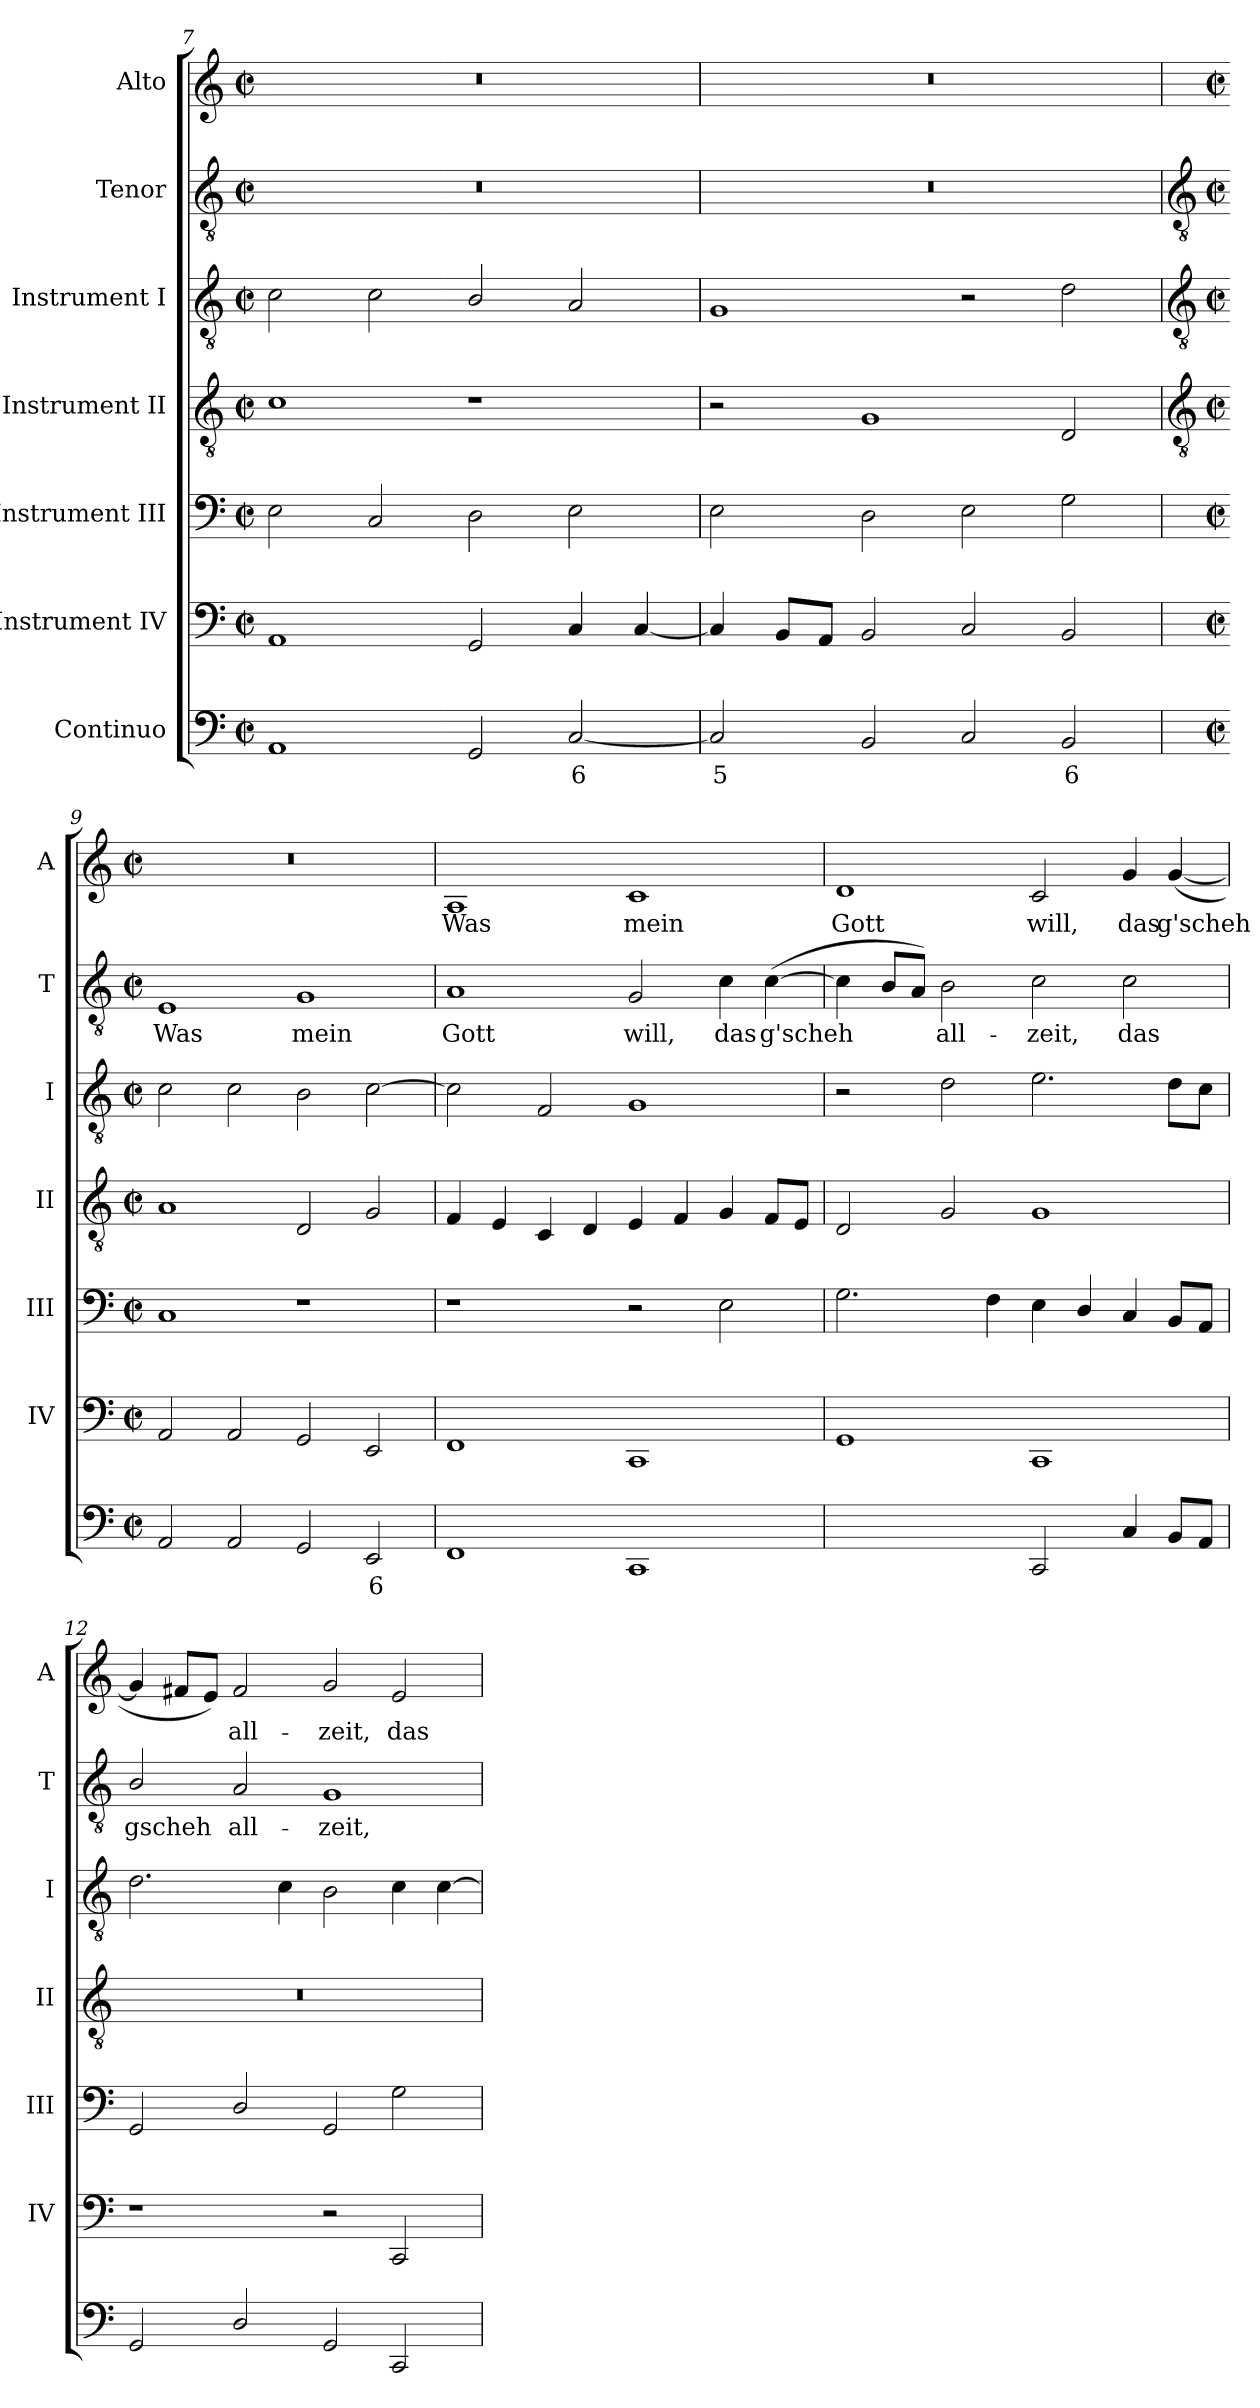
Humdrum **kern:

**kern	**text	**kern	**kern	**kern	**kern	**kern	**text	**kern	**text
*part7	*part7	*part6	*part5	*part4	*part3	*part2	*part2	*part1	*part1
*staff7	*staff7	*staff6	*staff5	*staff4	*staff3	*staff2	*staff2	*staff1	*staff1
*I"Continuo	*	*I"Instrument IV	*I"Instrument III	*I"Instrument II	*I"Instrument I	*I"Tenor	*	*I"Alto	*
*	*	*I'IV	*I'III	*I'II	*I'I	*I'T	*	*I'A	*
*clefF4	*	*clefF4	*clefF4	*clefGv2	*clefGv2	*clefGv2	*	*clefG2	*
*k[]	*	*k[]	*k[]	*k[]	*k[]	*k[]	*	*k[]	*
*C:	*	*C:	*C:	*C:	*C:	*C:	*	*C:	*
*M4/2	*	*M4/2	*M4/2	*M4/2	*M4/2	*M4/2	*	*M4/2	*
*met(c|)	*	*met(c|)	*met(c|)	*met(c|)	*met(c|)	*met(c|)	*	*met(c|)	*
=7	=7	=7	=7	=7	=7	=7	=7	=7	=7
1AA	.	1AA	2E	1c	2c	0r	.	0r	.
.	.	.	2C	.	2c	.	.	.	.
2GG	.	2GG	2D	1r	2B/	.	.	.	.
!	!LO:LY:b	!	!	!	!	!	!	!	!
[2C	6	4C	2E	.	2A	.	.	.	.
.	.	[4C	.	.	.	.	.	.	.
=8	=8	=8	=8	=8	=8	=8	=8	=8	=8
!	!LO:LY:b	!	!	!	!	!	!	!	!
2C]	5	4C]	2E	2r	1G	0r	.	0r	.
.	.	8BBL	.	.	.	.	.	.	.
.	.	8AAJ	.	.	.	.	.	.	.
2BB	.	2BB	2D	1G	.	.	.	.	.
2C	.	2C	2E	.	2r	.	.	.	.
!	!LO:LY:b	!	!	!	!	!	!	!	!
2BB	6	2BB	2G	2D	2d	.	.	.	.
!!LO:LB:g=z
=9	=9	=9	=9	=9	=9	=9	=9	=9	=9
*	*	*	*	*clefGv2	*clefGv2	*clefGv2	*	*	*
*M4/2	*	*M4/2	*M4/2	*M4/2	*M4/2	*M4/2	*	*M4/2	*
*met(c|)	*	*met(c|)	*met(c|)	*met(c|)	*met(c|)	*met(c|)	*	*met(c|)	*
!	!	!	!	!	!	!	!LO:LY:b	!	!
2AA	.	2AA	1C	1A	2c	1E	Was	0r	.
2AA	.	2AA	.	.	2c	.	.	.	.
!	!	!	!	!	!	!	!LO:LY:b	!	!
2GG	.	2GG	1r	2D	2B	1G	mein	.	.
!	!LO:LY:b	!	!	!	!	!	!	!	!
2EE	6	2EE	.	2G	[2c	.	.	.	.
=10	=10	=10	=10	=10	=10	=10	=10	=10	=10
!	!	!	!	!	!	!	!LO:LY:b	!	!LO:LY:b
1FF	.	1FF	1r	4F	2c]	1A	Gott	1A	Was
.	.	.	.	4E	.	.	.	.	.
.	.	.	.	4C	2F	.	.	.	.
.	.	.	.	4D	.	.	.	.	.
!	!	!	!	!	!	!	!LO:LY:b	!	!LO:LY:b
1CC	.	1CC	2r	4E	1G	2G	will,	1c	mein
.	.	.	.	4F	.	.	.	.	.
!	!	!	!	!	!	!	!LO:LY:b	!	!
.	.	.	2E	4G	.	4c	das	.	.
!	!	!	!	!	!	!	!LO:LY:b	!	!
.	.	.	.	8FL	.	(<[4c	g'scheh	.	.
.	.	.	.	8EJ	.	.	.	.	.
=11	=11	=11	=11	=11	=11	=11	=11	=11	=11
!	!LO:LY:b	!	!	!	!	!	!	!	!LO:LY:b
[2GGyy	4	1GG	2.G	2D	2r	4c]	.	1d	Gott
.	.	.	.	.	.	8BL	.	.	.
.	.	.	.	.	.	8AJ)	.	.	.
!	!LO:LY:b	!	!	!	!	!	!LO:LY:b	!	!
2GGyy]	3	.	.	2G	2d	2B	all-	.	.
.	.	.	4F	.	.	.	.	.	.
!	!	!	!	!	!	!	!LO:LY:b	!	!LO:LY:b
2CC	.	1CC	4E	1G	2.e	2c	-zeit,	2c	will,
.	.	.	4D/	.	.	.	.	.	.
!	!	!	!	!	!	!	!LO:LY:b	!	!LO:LY:b
4C	.	.	4C	.	.	2c	das	4g	das
!	!	!	!	!	!	!	!	!	!LO:LY:b
8BBL	.	.	8BBL	.	8dL	.	.	(<[4g	g'scheh
8AAJ	.	.	8AAJ	.	8cJ	.	.	.	.
=12	=12	=12	=12	=12	=12	=12	=12	=12	=12
!	!	!	!	!	!	!	!LO:LY:b	!	!
2GG	.	1r	2GG	0r	2.d	2B/	gscheh	4g]	.
.	.	.	.	.	.	.	.	8f#XL	.
.	.	.	.	.	.	.	.	8eJ)	.
!	!	!	!	!	!	!	!LO:LY:b	!	!LO:LY:b
2D/	.	.	2D/	.	.	2A	all-	2f#	all-
.	.	.	.	.	4c	.	.	.	.
!	!	!	!	!	!	!	!LO:LY:b	!	!LO:LY:b
2GG	.	2r	2GG	.	2B	1G	-zeit,	2g	-zeit,
!	!	!	!	!	!	!	!	!	!LO:LY:b
2CC	.	2CC	2G	.	4c	.	.	2e	das
.	.	.	.	.	[4c	.	.	.	.
=	=	=	=	=	=	=	=	=	=
*-	*-	*-	*-	*-	*-	*-	*-	*-	*-
